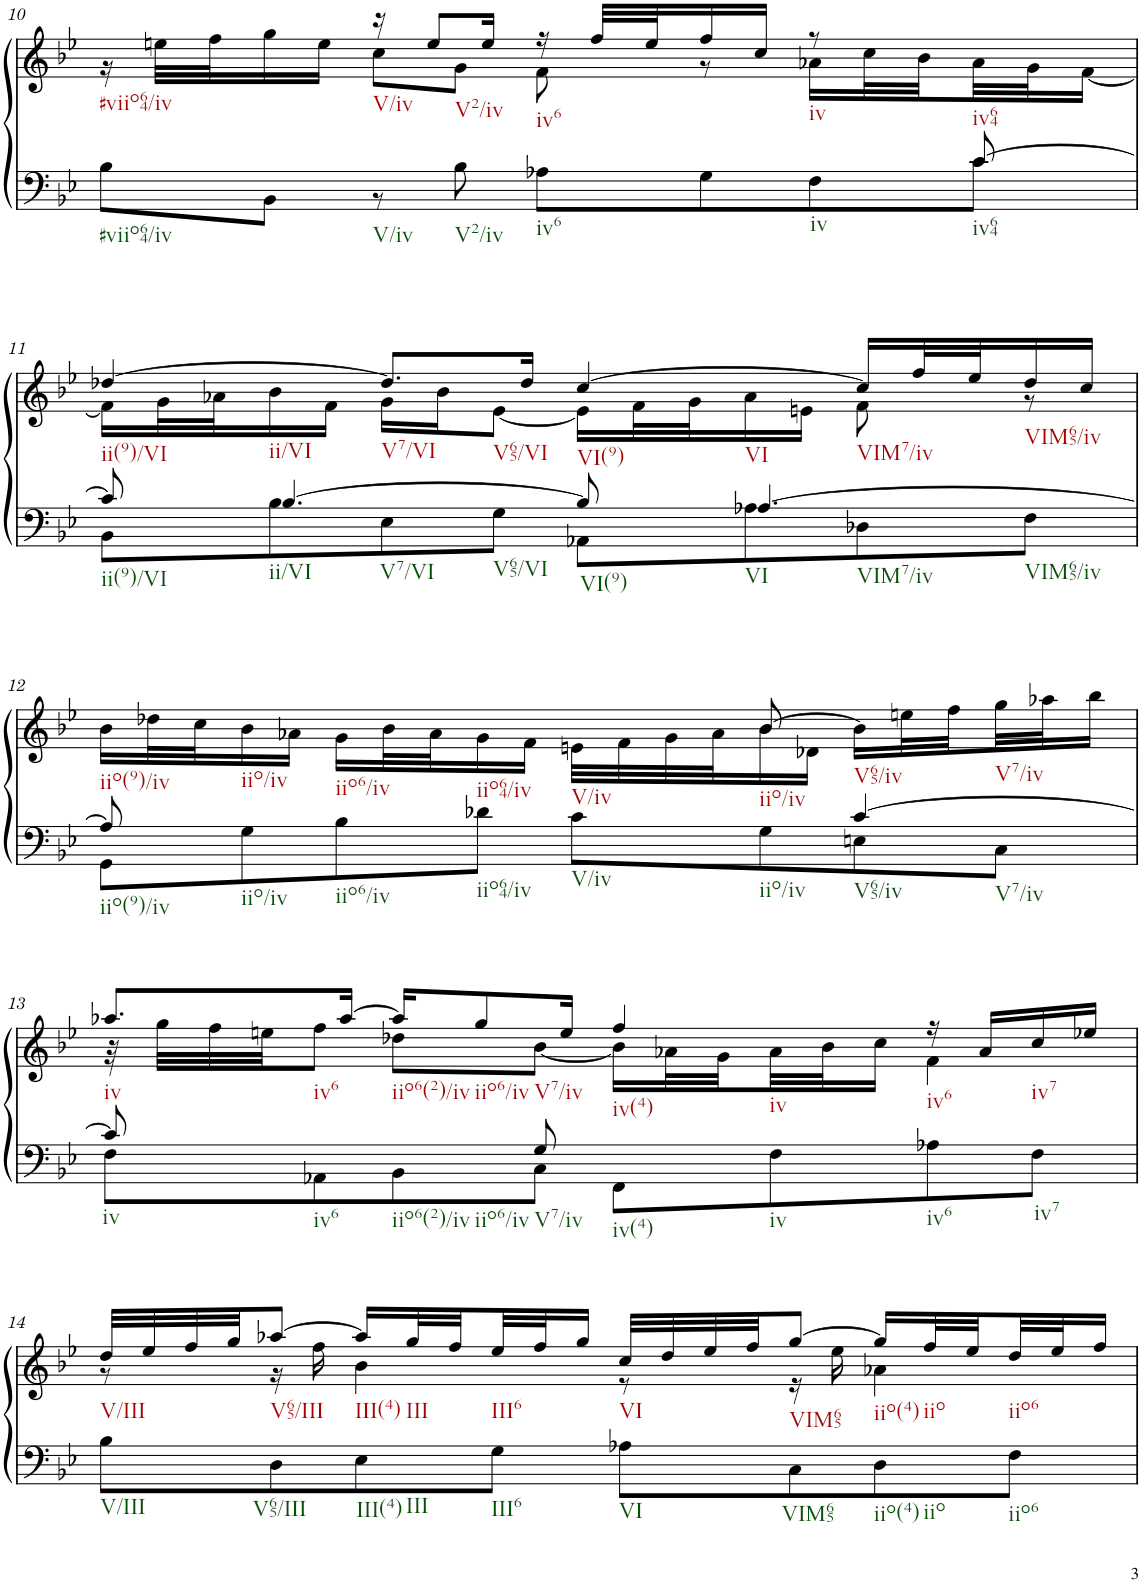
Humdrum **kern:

**kern	**kern
*part1	*part1
*staff2	*staff1
*I"unbenannt2	*
!!LO:PB:g=z
*clefF4	*clefG2
*k[b-e-]	*k[b-e-]
*M4/4	*M4/4
=10	=10
*^	*^
4ryy	8B-\L	4ryy	16r
.	.	.	32een\LLL
.	.	.	32ff\J
.	8BB-\J	.	16gg\
.	.	.	16ee\JJ
4ryy	8r	16r	8cc\L
.	.	8ee/L	.
.	8B-\	.	8g\J
.	.	16ee/Jk	.
4ryy	8A-X\L	16r	8f\
.	.	32ff/LLL	.
.	.	32ee/J	.
.	8G\	16ff/	8r
.	.	16cc/JJ	.
8ryy	8F\	8r	16a-X\LL
.	.	.	32cc\L
.	.	.	32b-\
[8c/	8c\J	8ryy	32a-\
.	.	.	32g\J
.	.	.	[16f\JJ
!!LO:LB:g=z	!!
=11	=11	=11	=11
8c/]	8BB-\L	[4dd-X/	16f\LL]
.	.	.	32g\L
.	.	.	32a-X\J
[4.B-/	8B-\	.	16b-\
.	.	.	16f\JJ
.	8E-\	8.dd-/L]	16g\LL
.	.	.	16b-\J
.	8G\J	.	[8e-\J
.	.	16dd-/Jk	.
8B-/]	8AA-X\L	[4cc/	16e-\LL]
.	.	.	32f\L
.	.	.	32g\J
[4.A-X/	8A-\	.	16a-\
.	.	.	16en\JJ
.	8D-X\	16cc/LL]	8f\
.	.	32ff/L	.
.	.	32ee-/J	.
.	8F\J	16dd-/	8r
.	.	16cc/JJ	.
!!LO:LB:g=z	!!
=12	=12	=12	=12
8A-/]	8GG\L	4ryy	16b-\LL
.	.	.	32dd-X\L
.	.	.	32cc\J
8ryy	8G\	.	16b-\
.	.	.	16a-X\JJ
4ryy	8B-\	4ryy	16g\LL
.	.	.	32b-\L
.	.	.	32a-\J
.	8d-X\J	.	16g\
.	.	.	16f\JJ
4ryy	8c\L	8ryy	32en\LLL
.	.	.	32f\
.	.	.	32g\
.	.	.	32a-\J
.	8G\	[8b-/	16b-\
.	.	.	16d-X\JJ
[4c/	8En\	16b-\LL]	4ryy
.	.	32een\L	.
.	.	32ff\	.
.	8C\J	32gg\	.
.	.	32aa-X\J	.
.	.	16bb-\JJ	.
!!LO:LB:g=z	!!
=13	=13	=13	=13
8c/]	8F\L	8.aa-X/L	32r
.	.	.	32gg\LLL
.	.	.	32ff\
.	.	.	32een\JJ
8ryy	8AA-X\	.	8ff\J
.	.	[16aa-/Jk	.
8ryy	8BB-\	16aa-/KL]	8dd-X\L
.	.	8gg/	.
8G/	8C\J	.	[8b-\J
.	.	16ee/Jk	.
2ryy	8FF\L	4ff/	16b-\LL]
.	.	.	32a-X\L
.	.	.	32g\
.	8F\	.	32a-\
.	.	.	32b-\J
.	.	.	16cc\JJ
.	8A-X\	16r	4f\
.	.	16a-/LL	.
.	8F\J	16cc/	.
.	.	16ee-X/JJ	.
!!LO:LB:g=z	!!
=14	=14	=14	=14
1ryy	8B-\L	32dd/LLL	8r
.	.	32ee-/	.
.	.	32ff/	.
.	.	32gg/JJ	.
.	8D\	[8aa-X/J	16r
.	.	.	16ff\
.	8E-\	16aa-/LL]	4b-\
.	.	32gg/L	.
.	.	32ff/	.
.	8G\J	32ee-/	.
.	.	32ff/J	.
.	.	16gg/JJ	.
.	8A-X\L	32cc/LLL	8r
.	.	32dd/	.
.	.	32ee-/	.
.	.	32ff/JJ	.
.	8C\	[8gg/J	16r
.	.	.	16ee-\
.	8D\	16gg/LL]	4a-X\
.	.	32ff/L	.
.	.	32ee-/	.
.	8F\J	32dd/	.
.	.	32ee-/J	.
.	.	16ff/JJ	.
*v	*v	*	*
*	*v	*v
=	=
*-	*-
